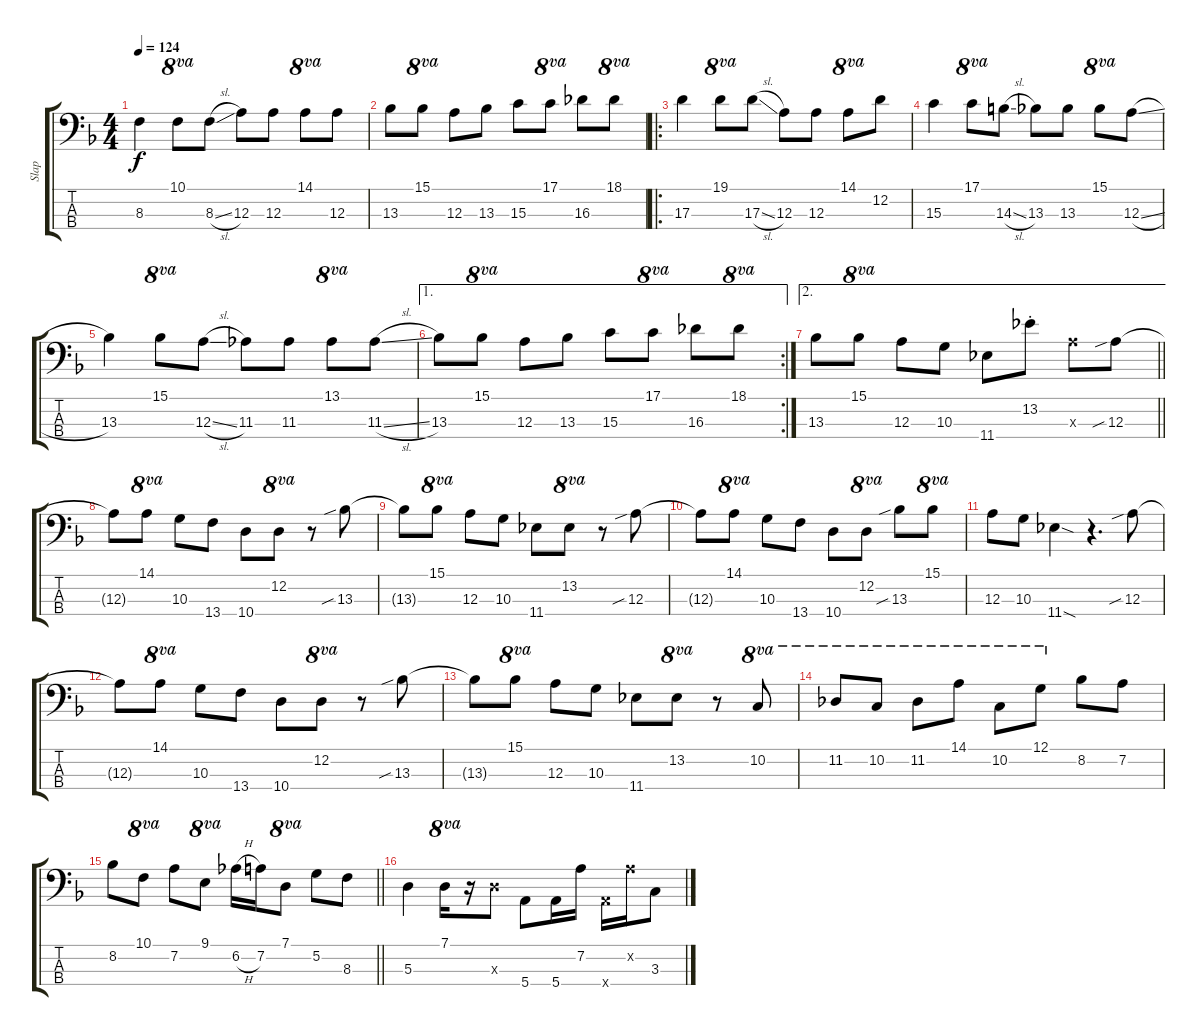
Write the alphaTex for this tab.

\track ("Slap" "Slap") {instrument slapbass1}
\staff {score tabs}
\tuning (G2 D2 A1 E1) {hide}
\ts (4 4)
\tempo 124
\clef f4
\ks f
8.3.4{dy f} 10.1.8{ot 8va} 8.3{sl}.8 12.3.8 12.3.8 14.1.8{ot 8va} 12.3.8 |
13.3.8 15.1.8{ot 8va} 12.3.8 13.3.8 15.3.8 17.1.8{ot 8va} 16.3.8 18.1.8{ot 8va} |
\ro
17.3.4 19.1.8{ot 8va} 17.3{sl}.8 12.3.8 12.3.8 14.1.8{ot 8va} 12.2.8 |
15.3.4 17.1.8{ot 8va} 14.3{sl}.8 13.3.8 13.3.8 15.1.8{ot 8va} 12.3{sl}.8 |
13.3.4 15.1.8{ot 8va} 12.3{sl}.8 11.3.8 11.3.8 13.1.8{ot 8va} 11.3{sl}.8 |
\ae 1
\rc 2
13.3.8 15.1.8{ot 8va} 12.3.8 13.3.8 15.3.8 17.1.8{ot 8va} 16.3.8 18.1.8{ot 8va} |
\ae 2
\barLineRight lightlight
13.3.8 15.1.8{ot 8va} 12.3.8 10.3.8 11.4.8 13.2{st}.8 12.3{x}.8 12.3{sib}.8 |
12.3{t}.8 14.1.8{ot 8va} 10.3.8 13.4.8 10.4.8 12.2.8{ot 8va} r.8 13.3{sib}.8 |
13.3{t}.8 15.1.8{ot 8va} 12.3.8 10.3.8 11.4.8 13.2.8{ot 8va} r.8 12.3{sib}.8 |
12.3{t}.8 14.1.8{ot 8va} 10.3.8 13.4.8 10.4.8 12.2.8{ot 8va} 13.3{sib}.8 15.1.8{ot 8va} |
12.3.8 10.3.8 11.4{sod}.4 r.4{d} 12.3{sib}.8 |
12.3{t}.8 14.1.8{ot 8va} 10.3.8 13.4.8 10.4.8 12.2.8{ot 8va} r.8 13.3{sib}.8 |
13.3{t}.8 15.1.8{ot 8va} 12.3.8 10.3.8 11.4.8 13.2.8{ot 8va} r.8 10.2.8{ot 8va} |
11.2.8{ot 8va} 10.2.8{ot 8va} 11.2.8{ot 8va} 14.1.8{ot 8va} 10.2.8{ot 8va} 12.1.8{ot 8va} 8.2.8 7.2.8 |
\barLineRight lightlight
8.2.8 10.1.8{ot 8va} 7.2.8 9.1.8{ot 8va} 6.2{h}.16 7.2.16 7.1.8{ot 8va} 5.2.8 8.3.8 |
5.3.4 7.1.16{ot 8va} r.16 5.3{x}.8 5.4.8 5.4.16 7.2.16 5.4{x}.16 7.2{x}.16 3.3.8
